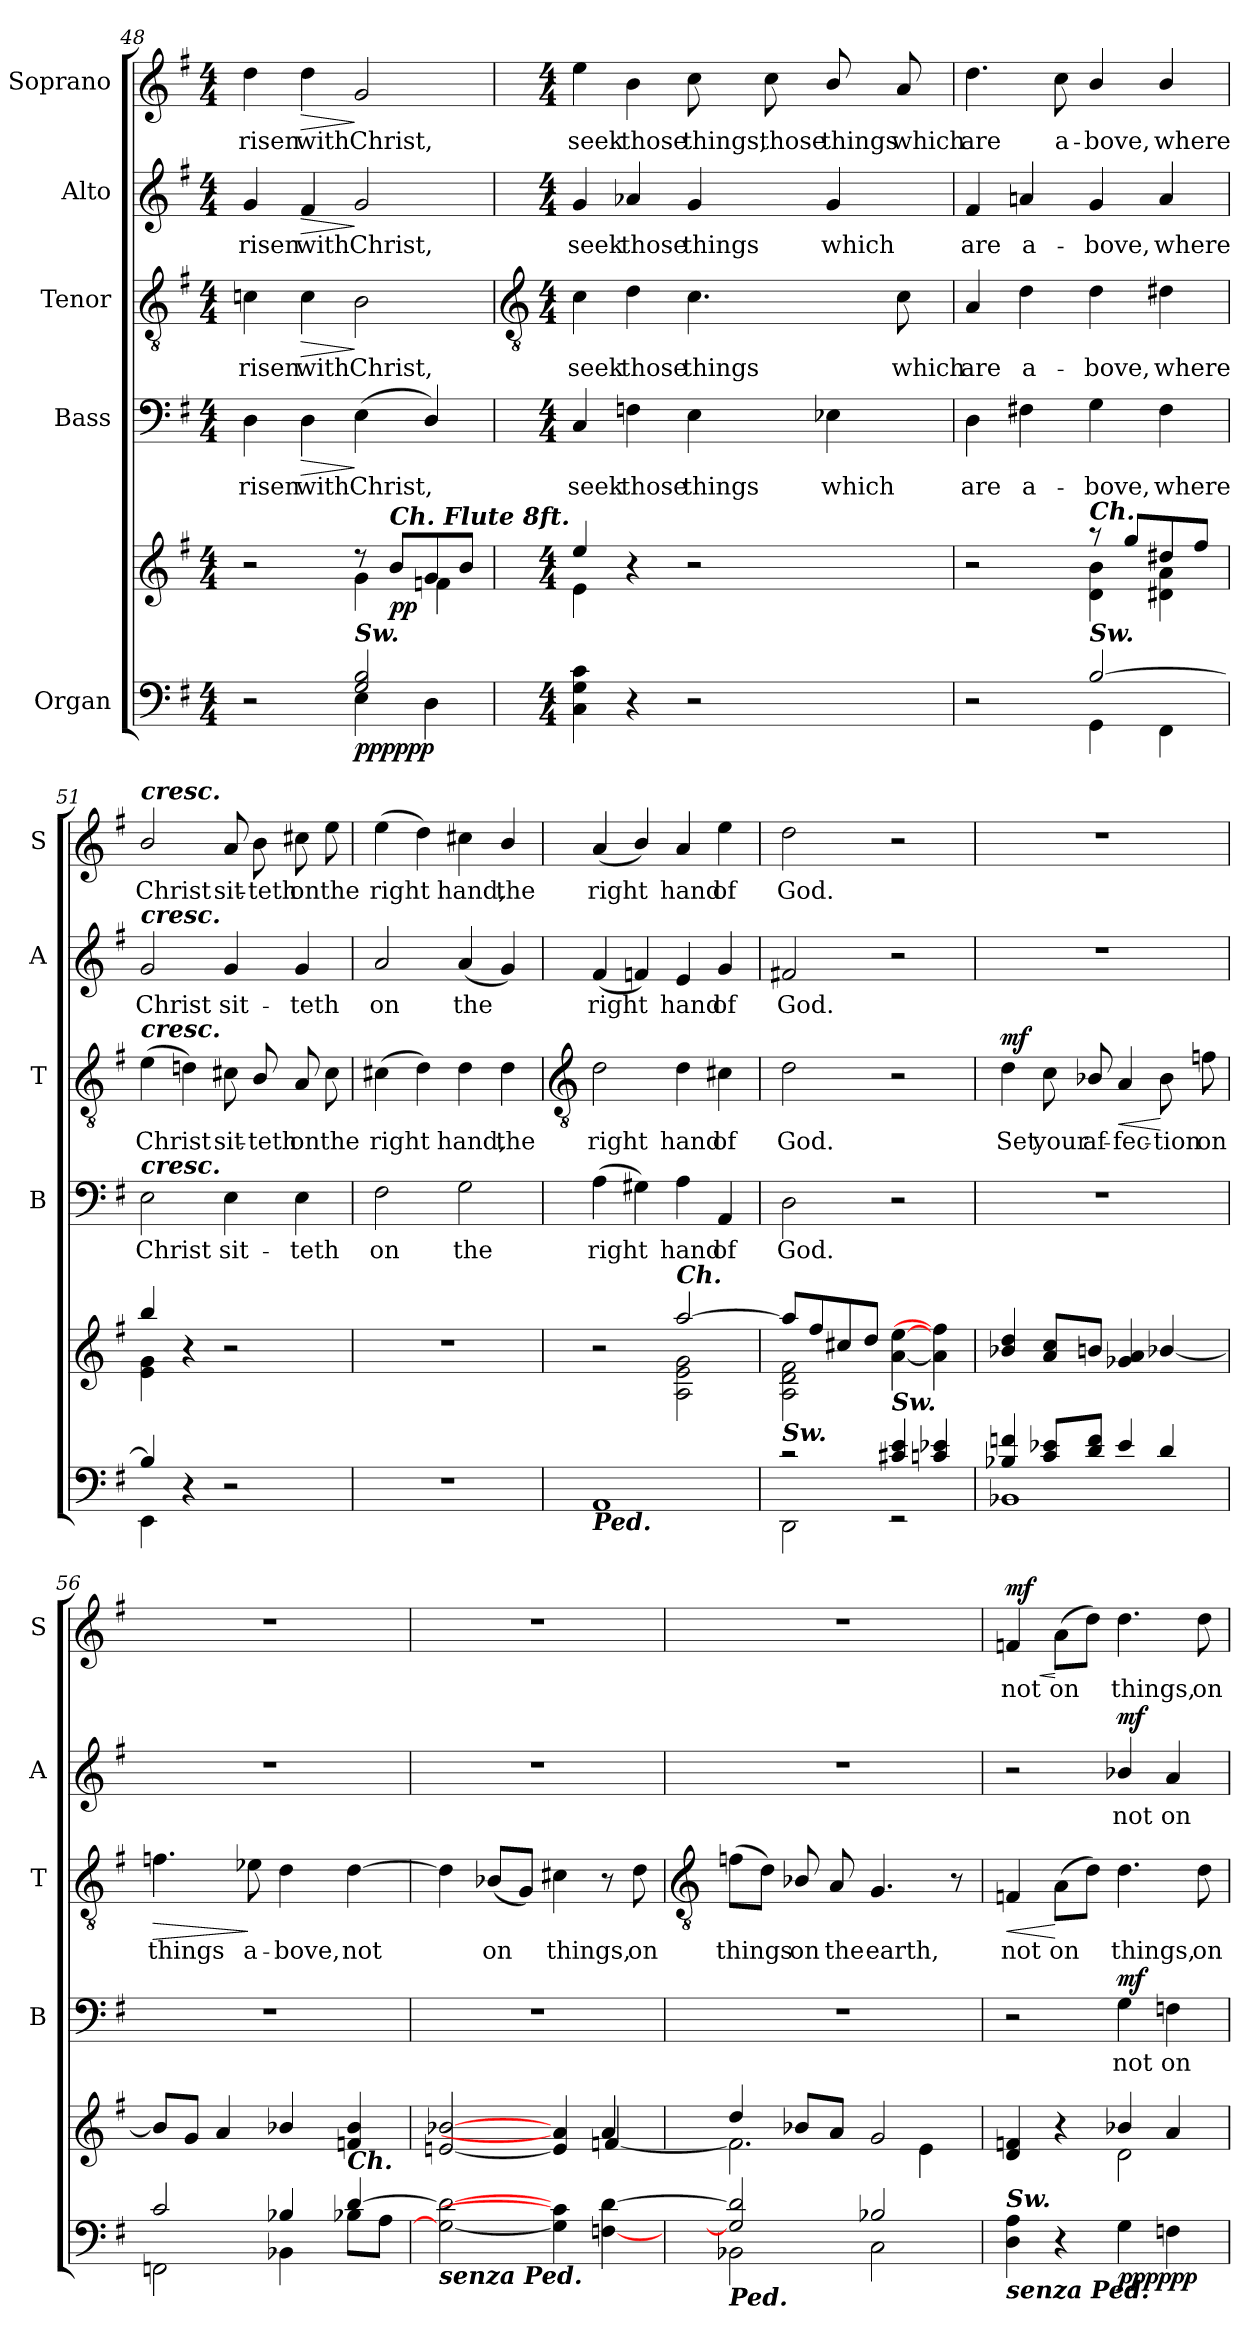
**kern	**kern	**dynam	**kern	**text	**dynam	**kern	**text	**dynam	**kern	**text	**dynam	**kern	**text	**dynam
*part5	*part5	*part5	*part4	*part4	*part4	*part3	*part3	*part3	*part2	*part2	*part2	*part1	*part1	*part1
*staff6	*staff5	*staff5/6	*staff4	*staff4	*staff4	*staff3	*staff3	*staff3	*staff2	*staff2	*staff2	*staff1	*staff1	*staff1
*I"Organ	*	*	*I"Bass	*	*	*I"Tenor	*	*	*I"Alto	*	*	*I"Soprano	*	*
*	*	*	*I'B	*	*	*I'T	*	*	*I'A	*	*	*I'S	*	*
*clefF4	*clefG2	*	*clefF4	*	*	*clefGv2	*	*	*clefG2	*	*	*clefG2	*	*
*k[f#]	*k[f#]	*	*k[f#]	*	*	*k[f#]	*	*	*k[f#]	*	*	*k[f#]	*	*
*G:	*G:	*	*G:	*	*	*G:	*	*	*G:	*	*	*G:	*	*
*M4/4	*M4/4	*	*M4/4	*	*	*M4/4	*	*	*M4/4	*	*	*M4/4	*	*
=48	=48	=48	=48	=48	=48	=48	=48	=48	=48	=48	=48	=48	=48	=48
*^	*^	*	*	*	*	*	*	*	*	*	*	*	*	*
!	!	!	!	!	!	!LO:LY:b	!	!	!LO:LY:b	!	!	!LO:LY:b	!	!	!LO:LY:b	!
2r	2ryy	2r	2ryy	.	4D	risen	.	4cn	risen	.	4g	risen	.	4dd	risen	.
!	!	!	!	!	!	!LO:LY:b	!LO:HP:b	!	!LO:LY:b	!LO:HP:b	!	!LO:LY:b	!LO:HP:b	!	!LO:LY:b	!LO:HP:b
.	.	.	.	.	4D	with	>	4c	with	>	4f#	with	>	4dd	with	>
!LO:TX:a:Bi:t=Sw.	!	!	!	!	!	!	!	!	!	!	!	!	!	!	!	!
!	!	!	!	!LO:DY:b=2	!	!LO:LY:b	!	!	!LO:LY:b	!	!	!LO:LY:b	!	!	!LO:LY:b	!
!	!	!	!	!LO:DY:n=1:b=2	!	!	!	!	!	!	!	!	!	!	!	!
!	!	!	!	!LO:DY:n=2:b	!	!	!	!	!	!	!	!	!	!	!	!
2G/ 2B/	4E\	8r	4g\	pp pp pp	(<4E	Christ,	]	2B	Christ,	]	2g	Christ,	]	2g	Christ,	]
!	!	!LO:TX:a:Bi:t=Ch. Flute 8ft.	!	!	!	!	!	!	!	!	!	!	!	!	!	!
!	!	!	!	!LO:DY:n=3:b	!	!	!	!	!	!	!	!	!	!	!	!
.	.	8bL	.	pp	.	.	.	.	.	.	.	.	.	.	.	.
.	4D\	8g	4fn\	.	4D/)	.	.	.	.	.	.	.	.	.	.	.
.	.	8bJ	.	.	.	.	.	.	.	.	.	.	.	.	.	.
!!LO:LB:g=z
=49	=49	=49	=49	=49	=49	=49	=49	=49	=49	=49	=49	=49	=49	=49	=49	=49
*	*	*	*	*	*	*	*	*clefGv2	*	*	*	*	*	*	*	*
*M4/4	*	*M4/4	*	*	*M4/4	*	*	*M4/4	*	*	*M4/4	*	*	*M4/4	*	*
!	!	!	!	!	!	!LO:LY:b	!	!	!LO:LY:b	!	!	!LO:LY:b	!	!	!LO:LY:b	!
2.ryy	4C\ 4G\ 4c\	4ee/	4e\	.	4C	seek	.	4c	seek	.	4g	seek	.	4ee	seek	.
!	!	!	!	!	!	!LO:LY:b	!	!	!LO:LY:b	!	!	!LO:LY:b	!	!	!LO:LY:b	!
.	4r	2ryy	4r	.	4Fn	those	.	4d	those	.	4a-X	those	.	4b	those	.
!	!	!	!	!	!	!LO:LY:b	!	!	!LO:LY:b	!	!	!LO:LY:b	!	!	!LO:LY:b	!
.	2r	.	2r	.	4E	things	.	4.c	things	.	4g	things	.	8cc	things,	.
!	!	!	!	!	!	!	!	!	!	!	!	!	!	!	!LO:LY:b	!
.	.	.	.	.	.	.	.	.	.	.	.	.	.	8cc	those	.
!	!	!	!	!	!	!LO:LY:b	!	!	!	!	!	!LO:LY:b	!	!	!LO:LY:b	!
4ryy	.	4ryy	.	.	4E-X	which	.	.	.	.	4g	which	.	8b/	things	.
!	!	!	!	!	!	!	!	!	!LO:LY:b	!	!	!	!	!	!LO:LY:b	!
.	.	.	.	.	.	.	.	8c\	which	.	.	.	.	8a	which	.
=50	=50	=50	=50	=50	=50	=50	=50	=50	=50	=50	=50	=50	=50	=50	=50	=50
!	!	!	!	!	!	!LO:LY:b	!	!	!LO:LY:b	!	!	!LO:LY:b	!	!	!LO:LY:b	!
2ryy	2r	2ryy	2r	.	4D	are	.	4A	are	.	4f#	are	.	4.dd	are	.
!	!	!	!	!	!	!LO:LY:b	!	!	!LO:LY:b	!	!	!LO:LY:b	!	!	!	!
.	.	.	.	.	4F#X	a-	.	4d	a-	.	4an	a-	.	.	.	.
!	!	!	!	!	!	!	!	!	!	!	!	!	!	!	!LO:LY:b	!
.	.	.	.	.	.	.	.	.	.	.	.	.	.	8cc	a-	.
!	!	!LO:TX:a:Bi:t=Ch.	!	!	!	!	!	!	!	!	!	!	!	!	!	!
!LO:TX:a:Bi:t=Sw.	!	!	!	!	!	!	!	!	!	!	!	!	!	!	!	!
!	!	!	!	!	!	!LO:LY:b	!	!	!LO:LY:b	!	!	!LO:LY:b	!	!	!LO:LY:b	!
[2B/	4GG\	8r	4d\ 4b\	.	4G	-bove,	.	4d	-bove,	.	4g	-bove,	.	4b/	-bove,	.
.	.	8gg/L	.	.	.	.	.	.	.	.	.	.	.	.	.	.
!	!	!	!	!	!	!LO:LY:b	!	!	!LO:LY:b	!	!	!LO:LY:b	!	!	!LO:LY:b	!
.	4FF#\	8dd#X/	4d#X\ 4a\	.	4F#	where	.	4d#X	where	.	4a	where	.	4b/	where	.
.	.	8ff#/J	.	.	.	.	.	.	.	.	.	.	.	.	.	.
=51	=51	=51	=51	=51	=51	=51	=51	=51	=51	=51	=51	=51	=51	=51	=51	=51
!	!	!	!	!	!	!	!	!	!	!	!	!	!	!LO:TX:a:Bi:t=cresc.	!	!
!	!	!	!	!	!	!	!	!	!	!	!LO:TX:a:Bi:t=cresc.	!	!	!	!	!
!	!	!	!	!	!	!	!	!LO:TX:a:Bi:t=cresc.	!	!	!	!	!	!	!	!
!	!	!	!	!	!LO:TX:a:Bi:t=cresc.	!	!	!	!	!	!	!	!	!	!	!
!	!	!	!	!	!	!LO:LY:b	!	!	!LO:LY:b	!	!	!LO:LY:b	!	!	!LO:LY:b	!
4B/]	4EE\	4bb/	4e\ 4g\	.	2E	Christ	.	(>4e	Christ	.	2g	Christ	.	2b/	Christ	.
2ryy	4r	2ryy	4r	.	.	.	.	4dn)	.	.	.	.	.	.	.	.
!	!	!	!	!	!	!LO:LY:b	!	!	!LO:LY:b	!	!	!LO:LY:b	!	!	!LO:LY:b	!
.	2r	.	2r	.	4E	sit-	.	8c#X	sit-	.	4g	sit-	.	8a	sit-	.
!	!	!	!	!	!	!	!	!	!LO:LY:b	!	!	!	!	!	!LO:LY:b	!
.	.	.	.	.	.	.	.	8B/	-teth	.	.	.	.	8b	-teth	.
!	!	!	!	!	!	!LO:LY:b	!	!	!LO:LY:b	!	!	!LO:LY:b	!	!	!LO:LY:b	!
4ryy	.	4ryy	.	.	4E	-teth	.	8A	on	.	4g	-teth	.	8cc#X	on	.
!	!	!	!	!	!	!	!	!	!LO:LY:b	!	!	!	!	!	!LO:LY:b	!
.	.	.	.	.	.	.	.	8c#	the	.	.	.	.	8ee	the	.
=52	=52	=52	=52	=52	=52	=52	=52	=52	=52	=52	=52	=52	=52	=52	=52	=52
!	!	!	!	!	!	!LO:LY:b	!	!	!LO:LY:b	!	!	!LO:LY:b	!	!	!LO:LY:b	!
2.ryy	1r	2.ryy	1r	.	2F#	on	.	(>4c#X	right	.	2a	on	.	(>4ee	right	.
.	.	.	.	.	.	.	.	4d)	.	.	.	.	.	4dd)	.	.
!	!	!	!	!	!	!LO:LY:b	!	!	!LO:LY:b	!	!	!LO:LY:b	!	!	!LO:LY:b	!
.	.	.	.	.	2G	the	.	4d	hand,	.	(<4a	the	.	4cc#X	hand,	.
!	!	!	!	!	!	!	!	!	!LO:LY:b	!	!	!	!	!	!LO:LY:b	!
4ryy	.	4ryy	.	.	.	.	.	4d\	the	.	4g)	.	.	4b/	the	.
!!LO:LB:g=z
=53	=53	=53	=53	=53	=53	=53	=53	=53	=53	=53	=53	=53	=53	=53	=53	=53
*	*	*	*	*	*	*	*	*clefGv2	*	*	*	*	*	*	*	*
!LO:TX:b:Bi:t=Ped.	!	!	!	!	!	!	!	!	!	!	!	!	!	!	!	!
!	!	!	!	!	!	!LO:LY:b	!	!	!LO:LY:b	!	!	!LO:LY:b	!	!	!LO:LY:b	!
2.ryy	1AA\	2r	2ryy	.	(>4A	right	.	2d	right	.	(<4f#	right	.	(<4a	right	.
.	.	.	.	.	4G#X)	.	.	.	.	.	4fn/)	.	.	4b/)	.	.
!	!	!LO:TX:a:Bi:t=Ch.	!	!	!	!	!	!	!	!	!	!	!	!	!	!
!	!	!	!	!	!	!LO:LY:b	!	!	!LO:LY:b	!	!	!LO:LY:b	!	!	!LO:LY:b	!
.	.	[2aa/	2A\ 2e\ 2g\	.	4A	hand	.	4d	hand	.	4e	hand	.	4a	hand	.
!	!	!	!	!	!	!LO:LY:b	!	!	!LO:LY:b	!	!	!LO:LY:b	!	!	!LO:LY:b	!
4ryy	.	.	.	.	4AA	of	.	4c#X	of	.	4g	of	.	4ee	of	.
=54	=54	=54	=54	=54	=54	=54	=54	=54	=54	=54	=54	=54	=54	=54	=54	=54
!	!	!LO:TX:b:Bi:t=Sw.	!	!	!	!	!	!	!	!	!	!	!	!	!	!
!	!	!	!	!	!	!LO:LY:b	!	!	!LO:LY:b	!	!	!LO:LY:b	!	!	!LO:LY:b	!
2r	2DD\	8aa/L]	2A\ 2d\ 2f#\	.	2D	God.	.	2d	God.	.	2f#X	God.	.	2dd	God.	.
.	.	8ff#/	.	.	.	.	.	.	.	.	.	.	.	.	.	.
.	.	8cc#X/	.	.	.	.	.	.	.	.	.	.	.	.	.	.
.	.	8dd/J	.	.	.	.	.	.	.	.	.	.	.	.	.	.
!LO:TX:a:Bi:t=Sw.	!	!	!	!	!	!	!	!	!	!	!	!	!	!	!	!
4c#X/ 4e/	2r	[4a\ [4ee\	4ryy	.	2r	.	.	2r	.	.	2r	.	.	2r	.	.
4cn/ 4e-X/	.	4a\] 4ff\]	4ryy	.	.	.	.	.	.	.	.	.	.	.	.	.
=55	=55	=55	=55	=55	=55	=55	=55	=55	=55	=55	=55	=55	=55	=55	=55	=55
!	!	!	!	!	!	!	!	!	!LO:LY:b	!LO:DY:b	!	!	!	!	!	!
4B-X/ 4fn/	1BB-X\	4b-X/ 4dd/	2.ryy	.	1r	.	.	4d	Set	mf	1r	.	.	1r	.	.
!	!	!	!	!	!	!	!	!	!LO:LY:b	!	!	!	!	!	!	!
8c/ 8e-X/L	.	8a/ 8cc/L	.	.	.	.	.	8c	your	.	.	.	.	.	.	.
!	!	!	!	!	!	!	!	!	!LO:LY:b	!	!	!	!	!	!	!
8d/ 8f/J	.	8bn/J	.	.	.	.	.	8B-X/	af-	.	.	.	.	.	.	.
!	!	!	!	!	!	!	!	!	!LO:LY:b	!LO:HP:b	!	!	!	!	!	!
4e-/	.	4g-X/ 4a/	.	.	.	.	.	4A	-fec-	<	.	.	.	.	.	.
!	!	!	!	!	!	!	!	!	!LO:LY:b	!	!	!	!	!	!	!
4d/	.	[4b-X/	4ryy	.	.	.	.	8B-	-tion	[	.	.	.	.	.	.
!	!	!	!	!	!	!	!	!	!LO:LY:b	!	!	!	!	!	!	!
.	.	.	.	.	.	.	.	8fn	on	.	.	.	.	.	.	.
=56	=56	=56	=56	=56	=56	=56	=56	=56	=56	=56	=56	=56	=56	=56	=56	=56
!	!	!	!	!	!	!	!	!	!LO:LY:b	!LO:HP:b	!	!	!	!	!	!
2c/	2FFn\	8b-/L]	2.ryy	.	1r	.	.	4.fn	things	>	1r	.	.	1r	.	.
.	.	8g/J	.	.	.	.	.	.	.	.	.	.	.	.	.	.
.	.	4a/	.	.	.	.	.	.	.	.	.	.	.	.	.	.
!	!	!	!	!	!	!	!	!	!LO:LY:b	!	!	!	!	!	!	!
.	.	.	.	.	.	.	.	8e-X	a-	]	.	.	.	.	.	.
!	!	!	!	!	!	!	!	!	!LO:LY:b	!	!	!	!	!	!	!
4B-X/	4BB-X\	4b-/	.	.	.	.	.	4d	-bove,	.	.	.	.	.	.	.
!LO:TX:a:Bi:t=Ch.	!	!	!	!	!	!	!	!	!	!	!	!	!	!	!	!
!	!	!	!	!	!	!	!	!	!LO:LY:b	!	!	!	!	!	!	!
[4d/	8B-X\L	4fn/ 4b-/	4ryy	.	.	.	.	[4d	not	.	.	.	.	.	.	.
.	8A\J	.	.	.	.	.	.	.	.	.	.	.	.	.	.	.
=57	=57	=57	=57	=57	=57	=57	=57	=57	=57	=57	=57	=57	=57	=57	=57	=57
!LO:TX:b:Bi:t=senza Ped.	!	!	!	!	!	!	!	!	!	!	!	!	!	!	!	!
2G\_ 2d\_	2.ryy	[2en/ [2b-X/	2.ryy	.	1r	.	.	4d]	.	.	1r	.	.	1r	.	.
!	!	!	!	!	!	!	!	!	!LO:LY:b	!	!	!	!	!	!	!
.	.	.	.	.	.	.	.	(<8B-XL	on	.	.	.	.	.	.	.
.	.	.	.	.	.	.	.	8GJ)	.	.	.	.	.	.	.	.
!	!	!	!	!	!	!	!	!	!LO:LY:b	!	!	!	!	!	!	!
4G\] 4c#\]	.	4e/] 4a/]	.	.	.	.	.	4c#X	things,	.	.	.	.	.	.	.
[4Fn\ [4d\	4ryy	4a/	[4fn/	.	.	.	.	8r	.	.	.	.	.	.	.	.
!	!	!	!	!	!	!	!	!	!LO:LY:b	!	!	!	!	!	!	!
.	.	.	.	.	.	.	.	8d	on	.	.	.	.	.	.	.
!!LO:LB:g=z
=58	=58	=58	=58	=58	=58	=58	=58	=58	=58	=58	=58	=58	=58	=58	=58	=58
*	*	*	*	*	*	*	*	*clefGv2	*	*	*	*	*	*	*	*
!LO:TX:b:Bi:t=Ped.	!	!	!	!	!	!	!	!	!	!	!	!	!	!	!	!
!	!	!	!	!	!	!	!	!	!LO:LY:b	!	!	!	!	!	!	!
2G/] 2d/]	2BB-X\	4dd/	2.f\]	.	1r	.	.	(>8fnL	things	.	1r	.	.	1r	.	.
.	.	.	.	.	.	.	.	8dJ)	.	.	.	.	.	.	.	.
!	!	!	!	!	!	!	!	!	!LO:LY:b	!	!	!	!	!	!	!
.	.	8b-X/L	.	.	.	.	.	8B-X/	on	.	.	.	.	.	.	.
!	!	!	!	!	!	!	!	!	!LO:LY:b	!	!	!	!	!	!	!
.	.	8a/J	.	.	.	.	.	8A	the	.	.	.	.	.	.	.
!	!	!	!	!	!	!	!	!	!LO:LY:b	!	!	!	!	!	!	!
2B-X/	2C\	2g/	.	.	.	.	.	4.G	earth,	.	.	.	.	.	.	.
.	.	.	4e\	.	.	.	.	.	.	.	.	.	.	.	.	.
.	.	.	.	.	.	.	.	8r	.	.	.	.	.	.	.	.
=59	=59	=59	=59	=59	=59	=59	=59	=59	=59	=59	=59	=59	=59	=59	=59	=59
!LO:TX:b:Bi:t=senza Ped.	!	!	!	!	!	!	!	!	!	!	!	!	!	!	!	!
!LO:TX:a:Bi:t=Sw.	!	!	!	!	!	!	!	!	!	!	!	!	!	!	!	!
!	!	!	!	!	!	!	!	!	!LO:LY:b	!LO:HP:b	!	!	!	!	!LO:LY:b	!LO:HP:b
!	!	!	!	!	!	!	!	!	!	!	!	!	!	!	!	!LO:DY:n=1:b
4D\ 4A\	2.ryy	4d/ 4fn/	2ryy	.	2r	.	.	4Fn	not	<	2r	.	.	4fn	not	< mf
!	!	!	!	!	!	!	!	!	!LO:LY:b	!	!	!	!	!	!LO:LY:b	!
4r	.	4r	.	.	.	.	.	(8AL	on	[	.	.	.	(8aL	on	[
.	.	.	.	.	.	.	.	8dJ)	.	.	.	.	.	8ddJ)	.	.
!	!	!	!	!LO:DY:b=2	!	!LO:LY:b	!	!	!LO:LY:b	!	!	!LO:LY:b	!	!	!LO:LY:b	!
!	!	!	!	!LO:DY:n=1:b	!	!	!	!	!	!	!	!	!	!	!	!
!	!	!	!	!LO:DY:n=2:b	!	!	!LO:DY:b	!	!	!	!	!	!LO:DY:b	!	!	!
4G\	.	4b-X/	2d\	pp pp pp	4G\	not	mf	4.d	things,	.	4b-X/	not	mf	4.dd	things,	.
!	!	!	!	!	!	!LO:LY:b	!	!	!	!	!	!LO:LY:b	!	!	!	!
4Fn\	4ryy	4a/	.	.	4Fn	on	.	.	.	.	4a	on	.	.	.	.
!	!	!	!	!	!	!	!	!	!LO:LY:b	!	!	!	!	!	!LO:LY:b	!
.	.	.	.	.	.	.	.	8d	on	.	.	.	.	8dd	on	.
*v	*v	*	*	*	*	*	*	*	*	*	*	*	*	*	*	*
*	*v	*v	*	*	*	*	*	*	*	*	*	*	*	*	*
=	=	=	=	=	=	=	=	=	=	=	=	=	=	=
*-	*-	*-	*-	*-	*-	*-	*-	*-	*-	*-	*-	*-	*-	*-
